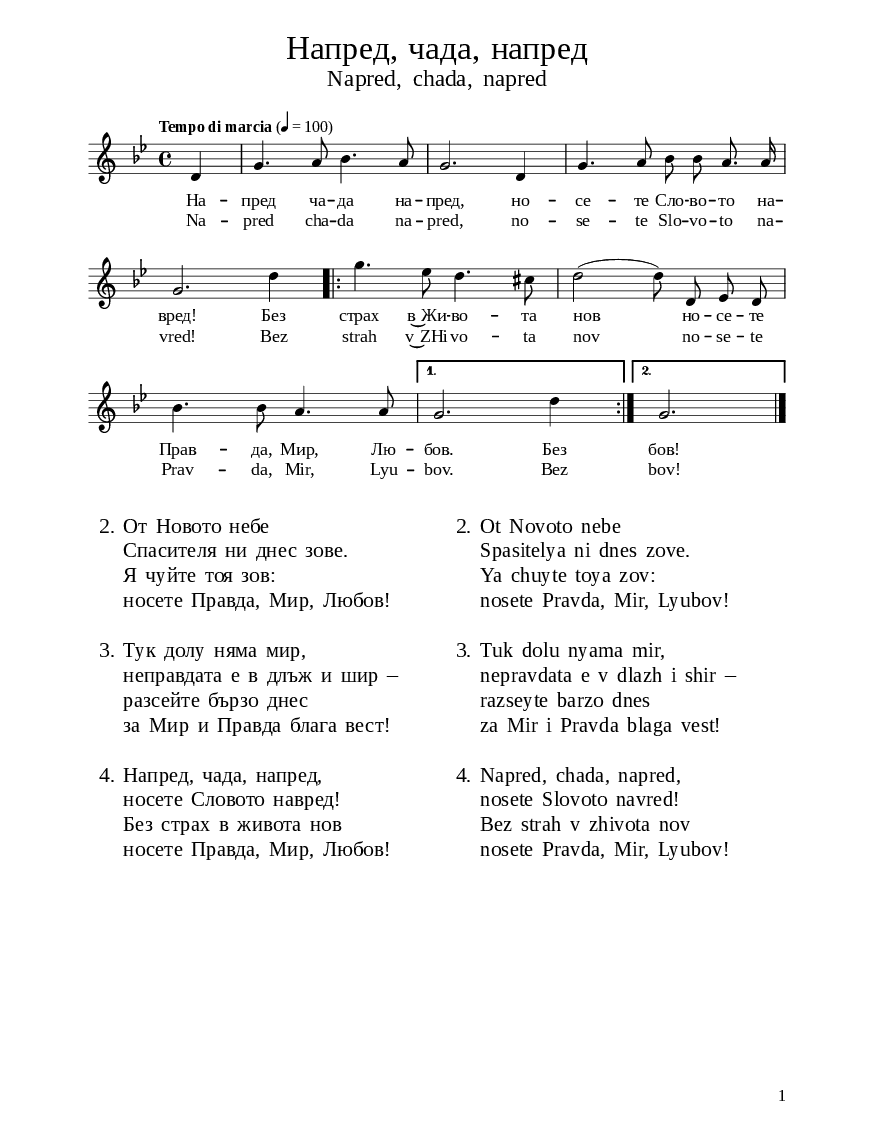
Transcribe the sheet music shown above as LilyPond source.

\version "2.20.2"

\paper {
  #(set-paper-size "a5")
}

\bookpart {
\paper {
  print-all-headers = ##t
  print-page-number = ##t
  print-first-page-number = ##t

  % put page numbers on the bottom
  oddHeaderMarkup = \markup ""
  evenHeaderMarkup = \markup ""
  oddFooterMarkup = \markup
    \fill-line {
      ""
      \on-the-fly #print-page-number-check-first \fromproperty #'page:page-number-string
    }
  evenFooterMarkup = \markup
    \fill-line {
      \on-the-fly #print-page-number-check-first \fromproperty #'page:page-number-string
      ""
    }

  left-margin = 1.5\cm
  right-margin = 1.5\cm
  top-margin = 1.6\cm
  bottom-margin = 1.2\cm
  ragged-bottom = ##t % do not spread the staves to fill the whole vertical space

  % change lyrics and titles font (affects notes also)
  fonts =
    #(make-pango-font-tree
     "Times New Roman"
     "DejaVu Sans"
     "DejaVu Sans Mono"
     (/ (* staff-height pt) 3.6))

  % change distance between staves
  system-system-spacing =
    #'((basic-distance . 12)
       (minimum-distance . 6)
       (padding . 1)
       (stretchability . 12))
}

\header {
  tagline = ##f
}

\score{
  \layout { 
    indent = 0.0\cm % remove first line indentation
    %ragged-last = ##t % do not spread last line to fill the whole space
    \context {
      \Score
      \omit BarNumber %remove bar numbers
    } % context

    \context { % change staff size
      \Staff
      fontSize = #+0 % affects notes size only
      \override StaffSymbol #'staff-space = #(magstep -3)
      \override StaffSymbol #'thickness = #0.5
      \override BarLine #'hair-thickness = #1
      %\override StaffSymbol #'ledger-line-thickness = #'(0 . 0)
    }

    \context { % adjust space between staff and lyrics and between the two lyric lines
      \Lyrics
      \override VerticalAxisGroup.nonstaff-relatedstaff-spacing = #'((basic-distance . 4.5))
      \override VerticalAxisGroup.nonstaff-nonstaff-spacing = #'((minimum-distance . 2))
    }
  } % layout

  \new Voice \absolute  {
    \clef treble
    \key g \minor
    \time 4/4 \tempo \markup { % make tempo note smaller
      \concat { "Tempo di marcia " \normal-text { "(" }
        \teeny \general-align #Y #DOWN \note #"4" #0.8
        \normal-text { " = 100)" }
      }
    }
    \partial 4
    \autoBeamOff
    d'4 | g'4. a'8 bes'4. a'8 | g'2. d'4 | g'4. a'8 bes'8 bes'8 a'8. a'16| \break
    g'2. d''4 | \repeat volta 2 {  g''4. es''8 d''4. cis''8 | d''2 ( d''8 ) d'8 es'8 d'8 | \break
    bes'4. bes'8 a'4. a'8 |} \alternative  { { g'2. d''4 | }  { g'2. } } \bar "|." 
  }
  
  \addlyrics {
    На -- пред ча -- да на -- пред, но -- се -- те Сло -- во -- то на -- 
    вред! Без страх в~Жи -- во -- та нов но -- се -- те 
    Прав -- да, Мир, Лю -- бов. Без бов!
  }

  \addlyrics {
    Na -- pred cha -- da na -- pred, no -- se -- te Slo -- vo -- to na -- 
    vred! Bez strah v~ZHi -- vo -- ta nov no -- se -- te 
    Prav -- da, Mir, Lyu -- bov. Bez bov!
  }
 
  
  \header {
    title = \markup \column \normal-text \fontsize #2.5 {
              \center-align
              \line { Напред, чада, напред }
              \vspace #-0.6
              \center-align
              \line \fontsize #-3 { Napred, chada, napred }
              \vspace #-0.8
              \center-align
              \line \fontsize #-3 { " " }
            }
  }
  
  \midi{}

} % score


\markup \fontsize #+2.5 {
    \hspace #1
    \override #'(baseline-skip . 2.4) % affects space between column lines
    \column {
     
       \line {   2. От Новото небе }

\line {   "   " Спасителя ни днес зове. }

\line {   "   " Я чуйте тоя зов:}

\line {   "   " носете Правда, Мир, Любов!}

\line {   "   "}

\line {   3.  Тук долу няма мир,}

\line {   "   " неправдата е в длъж и шир –} 

\line {   "   " разсейте бързо днес }

\line {   "   " за Мир и Правда блага вест!}

\line {   "   "}

\line {   4.  Напред, чада, напред,}

\line {   "   " носете Словото навред!}

\line {   "   " Без страх в живота нов}

\line {   "   " носете Правда, Мир, Любов!}

    }
    

    \hspace #5
    \override #'(baseline-skip . 2.4)
    \column {
       \line {    2. Ot Novoto nebe }

\line {   "   " Spasitelya ni dnes zove. }

\line {   "   " Ya chuyte toya zov:}

\line {   "   " nosete Pravda, Mir, Lyubov!}

\line {   "   "}

\line {   3.  Tuk dolu nyama mir,}

\line {   "   " nepravdata e v dlazh i shir – } 

\line {   "   " razseyte barzo dnes }

\line {   "   " za Mir i Pravda blaga vest!}

\line {   "   "}

\line {   4.  Napred, chada, napred,}

\line {   "   " nosete Slovoto navred!}

\line {   "   " Bez strah v zhivota nov}

\line {   "   " nosete Pravda, Mir, Lyubov!}
    } %column
} % markup

\pageBreak

% include foreign translation(s) of the song
\version "2.20.0"

\markup \fill-line { \fontsize #6 "Vorwärts, Kinder, vorwärts" }
\markup \null
\markup \null
\markup \fontsize #+2.5 {
  \hspace #12
  \override #'(baseline-skip . 2)
  \column {
    \line { " " }

    \line { 1. Vorwärts, Kinder, vorwärts,}
    \line { "   "bringt das Wort überall hin! }

    \line { "   "Bringt ohne Angst vor dem neuen Leben }

    \line { "   "Gerechtigkeit, Frieden und Liebe!}


    \line { " " }
    \line { 2. Vom neuen Himmel aus}

    \line { "   "ruft uns heute der Erlöser.}

    \line { "   "Hört diesen Ruf, }

    \line { "   "bringt Gerechtigkeit, Frieden und Liebe!}


    \line { " " }
    \line { 3. Hier unten gibt es keinen Frieden, }

    \line { "   "Ungerechtigkeit ist weit und breit.}

    \line { "   "Verbreitet heute schnell }

    \line { "   "die gute Nachricht von Frieden und Gerechtigkeit!}

    \line { " " }
    \line { 4. Vorwärts, Kinder, vorwärts,}

    \line { "   "bringt das Wort überall hin! }

    \line { "   "Bringt ohne Angst vor dem neuen Leben }

    \line { "   "Gerechtigkeit, Frieden und Liebe!}
  }
}


} % bookpart
